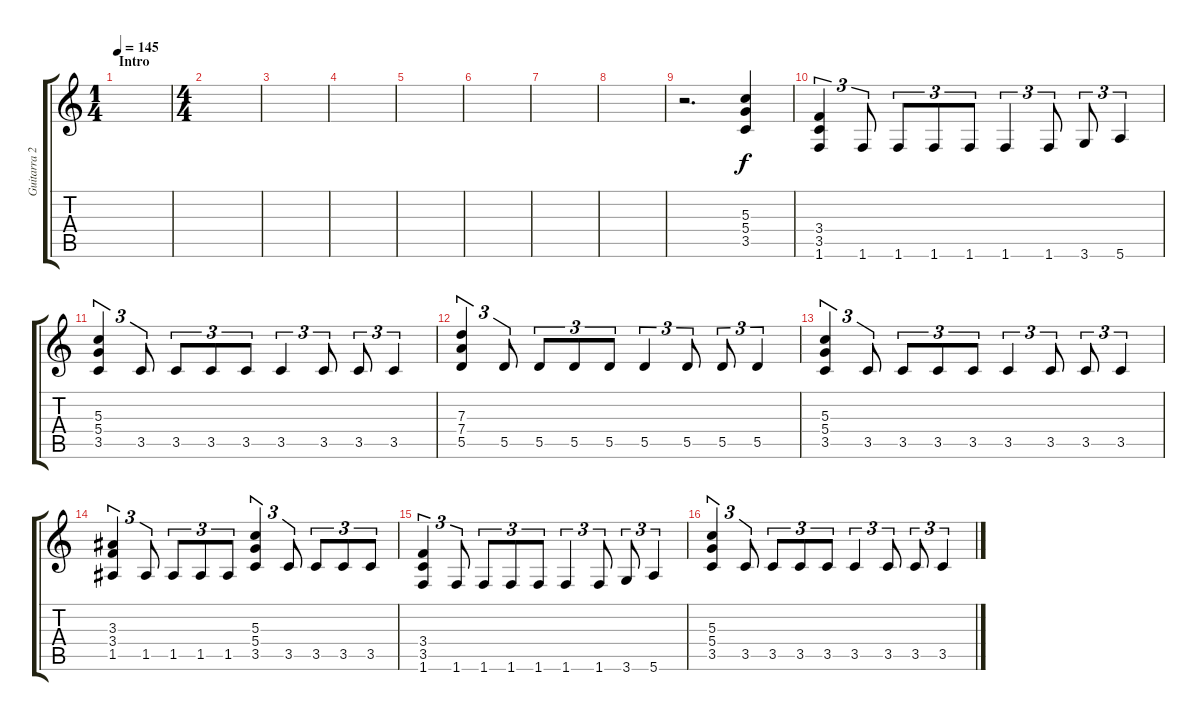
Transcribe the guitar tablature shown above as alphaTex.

\track ("Guitarra 2" "Guitarra 2") {instrument overdrivenguitar}
\staff {score tabs}
\tuning (E4 B3 G3 D3 A2 E2) {hide}
\ts (1 4)
\section ("" "Intro")
\tempo 145
\clef g2
\ks c
|
\ts (4 4)
|
|
|
|
|
|
|
r.2{d} (5.3 5.4 3.5).4 |
(3.4 3.5 1.6).4{tu (3 2)} 1.6.8{tu (3 2)} 1.6.8{tu (3 2)} 1.6.8{tu (3 2)} 1.6.8{tu (3 2)} 1.6.4{tu (3 2)} 1.6.8{tu (3 2)} 3.6.8{tu (3 2)} 5.6.4{tu (3 2)} |
(5.3 5.4 3.5).4{tu (3 2)} 3.5.8{tu (3 2)} 3.5.8{tu (3 2)} 3.5.8{tu (3 2)} 3.5.8{tu (3 2)} 3.5.4{tu (3 2)} 3.5.8{tu (3 2)} 3.5.8{tu (3 2)} 3.5.4{tu (3 2)} |
(7.3 7.4 5.5).4{tu (3 2)} 5.5.8{tu (3 2)} 5.5.8{tu (3 2)} 5.5.8{tu (3 2)} 5.5.8{tu (3 2)} 5.5.4{tu (3 2)} 5.5.8{tu (3 2)} 5.5.8{tu (3 2)} 5.5.4{tu (3 2)} |
(5.3 5.4 3.5).4{tu (3 2)} 3.5.8{tu (3 2)} 3.5.8{tu (3 2)} 3.5.8{tu (3 2)} 3.5.8{tu (3 2)} 3.5.4{tu (3 2)} 3.5.8{tu (3 2)} 3.5.8{tu (3 2)} 3.5.4{tu (3 2)} |
(3.3 3.4 1.5).4{tu (3 2)} 1.5.8{tu (3 2)} 1.5.8{tu (3 2)} 1.5.8{tu (3 2)} 1.5.8{tu (3 2)} (5.3 5.4 3.5).4{tu (3 2)} 3.5.8{tu (3 2)} 3.5.8{tu (3 2)} 3.5.8{tu (3 2)} 3.5.8{tu (3 2)} |
(3.4 3.5 1.6).4{tu (3 2)} 1.6.8{tu (3 2)} 1.6.8{tu (3 2)} 1.6.8{tu (3 2)} 1.6.8{tu (3 2)} 1.6.4{tu (3 2)} 1.6.8{tu (3 2)} 3.6.8{tu (3 2)} 5.6.4{tu (3 2)} |
(5.3 5.4 3.5).4{tu (3 2)} 3.5.8{tu (3 2)} 3.5.8{tu (3 2)} 3.5.8{tu (3 2)} 3.5.8{tu (3 2)} 3.5.4{tu (3 2)} 3.5.8{tu (3 2)} 3.5.8{tu (3 2)} 3.5.4{tu (3 2)}
